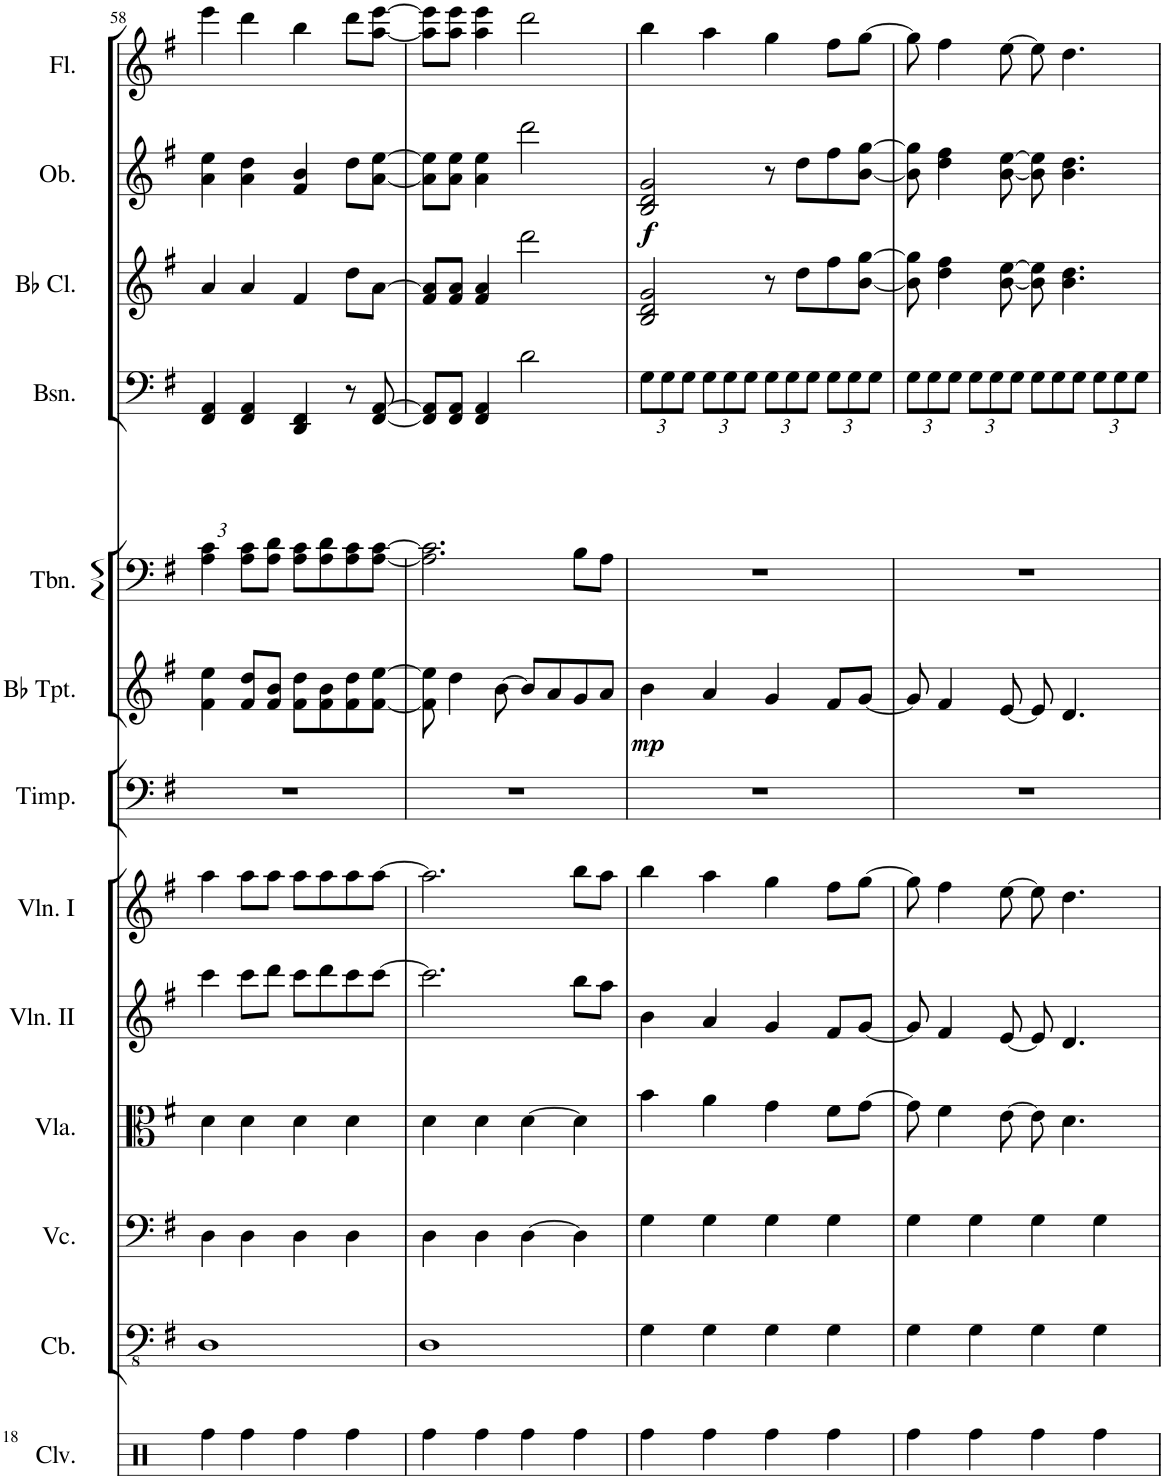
**kern	**kern	**kern	**kern	**kern	**kern	**kern	**kern	**dynam	**kern	**kern	**kern	**kern	**dynam	**kern
*part13	*part12	*part11	*part10	*part9	*part8	*part7	*part6	*part6	*part5	*part4	*part3	*part2	*part2	*part1
*staff13	*staff12	*staff11	*staff10	*staff9	*staff8	*staff7	*staff6	*staff6	*staff5	*staff4	*staff3	*staff2	*staff2	*staff1
*I"Tubular Bells	*I"Contrabasses	*I"Violoncellos	*I"Violas	*I"Violins II	*I"Violins I	*I"Timpani	*I"Trumpets in Bb	*	*I"Trombone	*I"Bassoons	*I"Clarinets in Bb	*I"Oboes	*	*I"Flutes
*I'Tu. Be.	*I'Cb.	*I'Vc.	*I'Vla.	*I'Vln. II	*I'Vln. I	*I'Timp.	*	*	*I'Tbn.	*I'Bsn.	*	*I'Ob.	*	*I'Fl.
!!LO:PB:g=z
*clefG2	*clefFv4	*clefF4	*clefC3	*clefG2	*clefG2	*clefF4	*clefG2	*	*clefF4	*clefF4	*clefG2	*clefG2	*	*clefG2
*	*ITrd7c12	*	*	*	*	*	*ITrd1c2	*	*	*	*ITrd1c2	*	*	*
*k[f#]	*k[f#]	*k[f#]	*k[f#]	*k[f#]	*k[f#]	*k[f#]	*k[f#]	*	*k[f#]	*k[f#]	*k[f#]	*k[f#]	*	*k[f#]
*M4/4	*M4/4	*M4/4	*M4/4	*M4/4	*M4/4	*M4/4	*M4/4	*	*M4/4	*M4/4	*M4/4	*M4/4	*	*M4/4
=58	=58	=58	=58	=58	=58	=58	=58	=58	=58	=58	=58	=58	=58	=58
4bb\	1DD	4D\	4d\	4ccc\	4aa\	1r	4f#\ 4ee\	.	4A\ 4c\	4FF#/ 4AA/	4a/	4a\ 4ee\	.	4eee\
4bb\	.	4D\	4d\	8ccc\L	8aa\L	.	8f#/ 8dd/L	.	8A\ 8c\L	4FF#/ 4AA/	4a/	4a\ 4dd\	.	4ddd\
.	.	.	.	8ddd\J	8aa\J	.	8f#/ 8b/J	.	8A\ 8d\J	.	.	.	.	.
4bb\	.	4D\	4d\	8ccc\L	8aa\L	.	8f#\ 8dd\L	.	8A\ 8c\L	4DD/ 4FF#/	4f#/	4f#/ 4b/	.	4bb\
.	.	.	.	8ddd\	8aa\	.	8f#\ 8b\	.	8A\ 8d\	.	.	.	.	.
4bb\	.	4D\	4d\	8ccc\	8aa\	.	8f#\ 8dd\	.	8A\ 8c\	8r	8dd\L	8dd\L	.	8ddd\L
.	.	.	.	[8ccc\J	[8aa\J	.	[8f#\ [8ee\J	.	[8A\ [8c\J	[8FF#/ [8AA/	[8a\J	[8a\ [8ee\J	.	[8aa\ [8eee\J
=59	=59	=59	=59	=59	=59	=59	=59	=59	=59	=59	=59	=59	=59	=59
4bb\	1DD	4D\	4d\	2.ccc\]	2.aa\]	1r	8f#\] 8ee\]	.	2.A\] 2.c\]	8FF#/] 8AA/]L	8f#/ 8a/]L	8a\] 8ee\]L	.	8aa\] 8eee\]L
.	.	.	.	.	.	.	4dd\	.	.	8FF#/ 8AA/J	8f#/ 8a/J	8a\ 8ee\J	.	8aa\ 8eee\J
4bb\	.	4D\	4d\	.	.	.	.	.	.	4FF#/ 4AA/	4f#/ 4a/	4a\ 4ee\	.	4aa\ 4eee\
.	.	.	.	.	.	.	[8b\	.	.	.	.	.	.	.
4bb\	.	[4D\	[4d\	.	.	.	8b/L]	.	.	2d\	2ddd\	2ddd\	.	2ddd\
.	.	.	.	.	.	.	8a/	.	.	.	.	.	.	.
4bb\	.	4D\]	4d\]	8bb\L	8bb\L	.	8g/	.	8B\L	.	.	.	.	.
.	.	.	.	8aa\J	8aa\J	.	8a/J	.	8A\J	.	.	.	.	.
=60	=60	=60	=60	=60	=60	=60	=60	=60	=60	=60	=60	=60	=60	=60
*	*	*	*	*	*	*	*	*	*	*Xbrackettup	*	*	*	*
!	!	!	!	!	!	!	!	!LO:DY:b	!	!	!	!	!LO:DY:b	!
4bb\	4GG\	4G\	4b\	4b\	4bb\	1r	4b\	mp	1r	12G\L	2B/ 2d/ 2g/	2B/ 2d/ 2g/	f	4bb\
.	.	.	.	.	.	.	.	.	.	12G\	.	.	.	.
.	.	.	.	.	.	.	.	.	.	12G\J	.	.	.	.
4bb\	4GG\	4G\	4a\	4a/	4aa\	.	4a/	.	.	12G\L	.	.	.	4aa\
.	.	.	.	.	.	.	.	.	.	12G\	.	.	.	.
.	.	.	.	.	.	.	.	.	.	12G\J	.	.	.	.
4bb\	4GG\	4G\	4g\	4g/	4gg\	.	4g/	.	.	12G\L	8r	8r	.	4gg\
.	.	.	.	.	.	.	.	.	.	12G\	.	.	.	.
.	.	.	.	.	.	.	.	.	.	.	8dd\L	8dd\L	.	.
.	.	.	.	.	.	.	.	.	.	12G\J	.	.	.	.
4bb\	4GG\	4G\	8f#\L	8f#/L	8ff#\L	.	8f#/L	.	.	12G\L	8ff#\	8ff#\	.	8ff#\L
.	.	.	.	.	.	.	.	.	.	12G\	.	.	.	.
.	.	.	[8g\J	[8g/J	[8gg\J	.	[8g/J	.	.	.	[8b\ [8gg\J	[8b\ [8gg\J	.	[8gg\J
.	.	.	.	.	.	.	.	.	.	12G\J	.	.	.	.
=61	=61	=61	=61	=61	=61	=61	=61	=61	=61	=61	=61	=61	=61	=61
4bb\	4GG\	4G\	8g\]	8g/]	8gg\]	1r	8g/]	.	1r	12G\L	8b\] 8gg\]	8b\] 8gg\]	.	8gg\]
.	.	.	.	.	.	.	.	.	.	12G\	.	.	.	.
.	.	.	4f#\	4f#/	4ff#\	.	4f#/	.	.	.	4dd\ 4ff#\	4dd\ 4ff#\	.	4ff#\
.	.	.	.	.	.	.	.	.	.	12G\J	.	.	.	.
4bb\	4GG\	4G\	.	.	.	.	.	.	.	12G\L	.	.	.	.
.	.	.	.	.	.	.	.	.	.	12G\	.	.	.	.
.	.	.	[8e\	[8e/	[8ee\	.	[8e/	.	.	.	[8b\ [8ee\	[8b\ [8ee\	.	[8ee\
.	.	.	.	.	.	.	.	.	.	12G\J	.	.	.	.
4bb\	4GG\	4G\	8e\]	8e/]	8ee\]	.	8e/]	.	.	12G\L	8b\] 8ee\]	8b\] 8ee\]	.	8ee\]
.	.	.	.	.	.	.	.	.	.	12G\	.	.	.	.
.	.	.	4.d\	4.d/	4.dd\	.	4.d/	.	.	.	4.b\ 4.dd\	4.b\ 4.dd\	.	4.dd\
.	.	.	.	.	.	.	.	.	.	12G\J	.	.	.	.
4bb\	4GG\	4G\	.	.	.	.	.	.	.	12G\L	.	.	.	.
.	.	.	.	.	.	.	.	.	.	12G\	.	.	.	.
.	.	.	.	.	.	.	.	.	.	12G\J	.	.	.	.
=	=	=	=	=	=	=	=	=	=	=	=	=	=	=
*-	*-	*-	*-	*-	*-	*-	*-	*-	*-	*-	*-	*-	*-	*-
